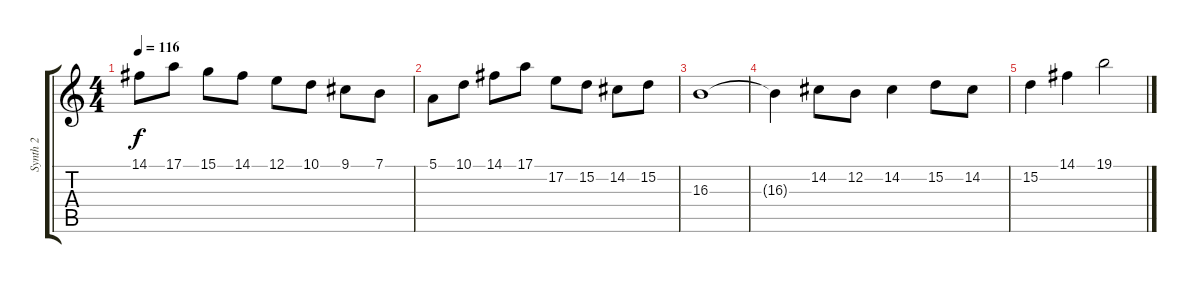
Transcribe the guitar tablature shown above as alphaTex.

\track ("Synth 2" "Synth 2") {instrument musicbox}
\staff {score tabs}
\tuning (E4 B3 G3 D3 A2 E2) {hide}
\ts (4 4)
\tempo 116
\clef g2
\ks c
14.1.8{dy f} 17.1.8 15.1.8 14.1.8 12.1.8 10.1.8 9.1.8 7.1.8 |
5.1.8 10.1.8 14.1.8 17.1.8 17.2.8 15.2.8 14.2.8 15.2.8 |
16.3.1 |
16.3{t}.4 14.2.8 12.2.8 14.2.4 15.2.8 14.2.8 |
15.2.4 14.1.4 19.1.2
